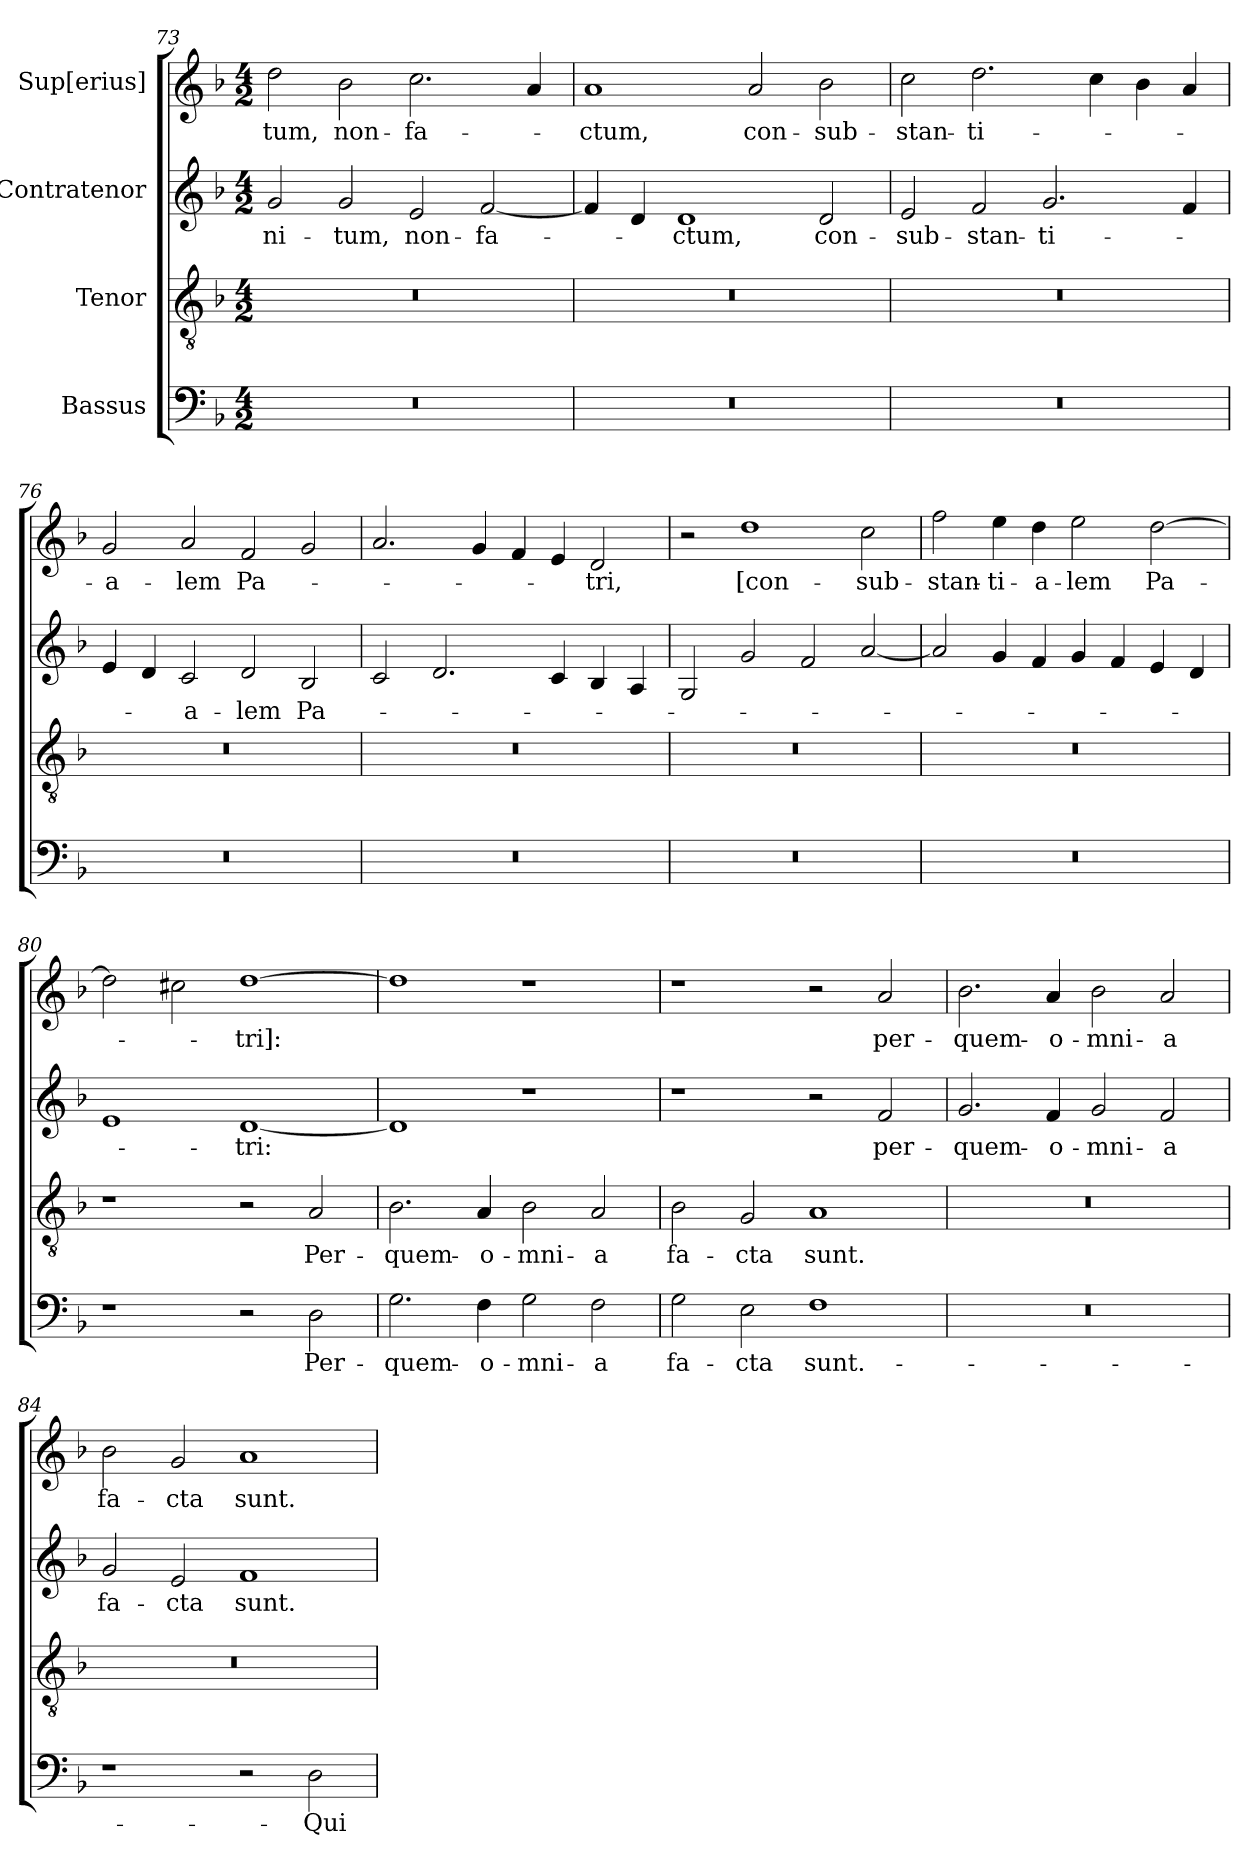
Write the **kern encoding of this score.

**kern	**text	**kern	**text	**kern	**text	**kern	**text
*part4	*part4	*part3	*part3	*part2	*part2	*part1	*part1
*staff4	*staff4	*staff3	*staff3	*staff2	*staff2	*staff1	*staff1
*I"Bassus	*	*I"Tenor	*	*I"Contratenor	*	*I"Sup[erius]	*
*clefF4	*	*clefGv2	*	*clefG2	*	*clefG2	*
*k[b-]	*	*k[b-]	*	*k[b-]	*	*k[b-]	*
*M4/2	*	*M4/2	*	*M4/2	*	*M4/2	*
=73	=73	=73	=73	=73	=73	=73	=73
0r	.	0r	.	2g/	-ni-	2dd\	-tum,
.	.	.	.	2g/	-tum,	2b-\	non-
.	.	.	.	2e/	non-	2.cc\	fa-
.	.	.	.	[2f/	fa-	.	.
.	.	.	.	.	.	4a/	.
=74	=74	=74	=74	=74	=74	=74	=74
0r	.	0r	.	4f/]	.	1a/	-ctum,
.	.	.	.	4d/	.	.	.
.	.	.	.	1d/	-ctum,	.	.
.	.	.	.	.	.	2a/	con-
.	.	.	.	2d/	con-	2b-\	-sub-
=75	=75	=75	=75	=75	=75	=75	=75
0r	.	0r	.	2e/	-sub-	2cc\	-stan-
.	.	.	.	2f/	-stan-	2.dd\	-ti-
.	.	.	.	2.g/	-ti-	.	.
.	.	.	.	.	.	4cc\	.
.	.	.	.	.	.	4b-\	.
.	.	.	.	4f/	.	4a/	.
=76	=76	=76	=76	=76	=76	=76	=76
0r	.	0r	.	4e/	.	2g/	-a-
.	.	.	.	4d/	.	.	.
.	.	.	.	2c/	-a-	2a/	-lem
.	.	.	.	2d/	-lem	2f/	Pa-
.	.	.	.	2B-/	Pa-	2g/	.
=77	=77	=77	=77	=77	=77	=77	=77
0r	.	0r	.	2c/	.	2.a/	.
.	.	.	.	2.d/	.	.	.
.	.	.	.	.	.	4g/	.
.	.	.	.	.	.	4f/	.
.	.	.	.	4c/	.	4e/	.
.	.	.	.	4B-/	.	2d/	-tri,
.	.	.	.	4A/	.	.	.
=78	=78	=78	=78	=78	=78	=78	=78
0r	.	0r	.	2G/	.	2r	.
.	.	.	.	2g/	.	1dd\	[con-
.	.	.	.	2f/	.	.	.
.	.	.	.	[2a/	.	2cc\	-sub-
=79	=79	=79	=79	=79	=79	=79	=79
0r	.	0r	.	2a/]	.	2ff\	-stan-
.	.	.	.	4g/	.	4ee\	-ti-
.	.	.	.	4f/	.	4dd\	-a-
.	.	.	.	4g/	.	2ee\	-lem
.	.	.	.	4f/	.	.	.
.	.	.	.	4e/	.	[2dd\	Pa-
.	.	.	.	4d/	.	.	.
=80	=80	=80	=80	=80	=80	=80	=80
1r	.	1r	.	1e/	.	2dd\]	.
.	.	.	.	.	.	2cc#X\	.
2r	.	2r	.	[1d/	-tri:	[1dd\	-tri]:
2D\	Per-	2A/	Per-	.	.	.	.
=81	=81	=81	=81	=81	=81	=81	=81
2.G\	quem-	2.B-\	quem-	1d/]	.	1dd\]	.
4F\	o-	4A/	o-	.	.	.	.
2G\	-mni-	2B-\	-mni-	1r	.	1r	.
2F\	-a	2A/	-a	.	.	.	.
=82	=82	=82	=82	=82	=82	=82	=82
2G\	fa-	2B-\	fa-	1r	.	1r	.
2E\	-cta	2G/	-cta	.	.	.	.
1F\	sunt.-	1A/	sunt.-	2r	.	2r	.
.	.	.	.	2f/	per-	2a/	per-
=83	=83	=83	=83	=83	=83	=83	=83
0r	.	0r	.	2.g/	quem-	2.b-\	quem-
.	.	.	.	4f/	o-	4a/	o-
.	.	.	.	2g/	-mni-	2b-\	-mni-
.	.	.	.	2f/	-a	2a/	-a
=84	=84	=84	=84	=84	=84	=84	=84
1r	.	0r	.	2g/	fa-	2b-\	fa-
.	.	.	.	2e/	-cta	2g/	-cta
2r	.	.	.	1f/	sunt.-	1a/	sunt.-
2D\	Qui-	.	.	.	.	.	.
=	=	=	=	=	=	=	=
*-	*-	*-	*-	*-	*-	*-	*-
